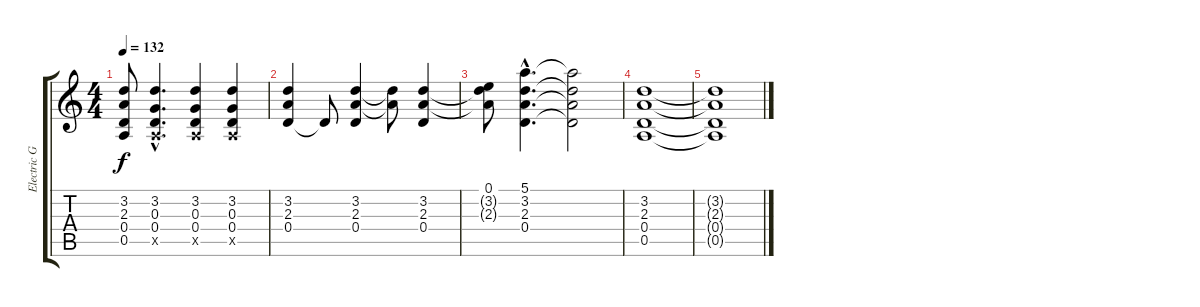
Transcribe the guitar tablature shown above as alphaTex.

\track ("Electric Guitar Fills" "Electric G") {instrument distortionguitar}
\staff {score tabs}
\tuning (E4 B3 G3 D3 A2 E2) {hide}
\ts (4 4)
\tempo 132
\clef g2
\ks c
(3.2{t} 2.3{t} 0.4{t} 0.5{t}).8{dy f} (3.2{hac} 0.3{hac} 0.4{hac} 0.5{hac x}).4{d} (3.2 0.3 0.4 0.5{x}).4 (3.2 0.3 0.4 0.5{x}).4 |
(3.2 2.3 0.4).4 0.4{t}.8 (3.2 2.3 0.4).4 (3.2{t} 2.3{t}).8 (3.2 2.3 0.4).4 |
(0.1 3.2{t} 2.3{t}).8 (5.1{hac} 3.2{hac} 2.3{hac} 0.4{hac}).4{d} (5.1{t} 3.2{t} 2.3{t} 0.4{t}).2 |
(3.2 2.3 0.4 0.5).1 |
(3.2{t} 2.3{t} 0.4{t} 0.5{t}).1
